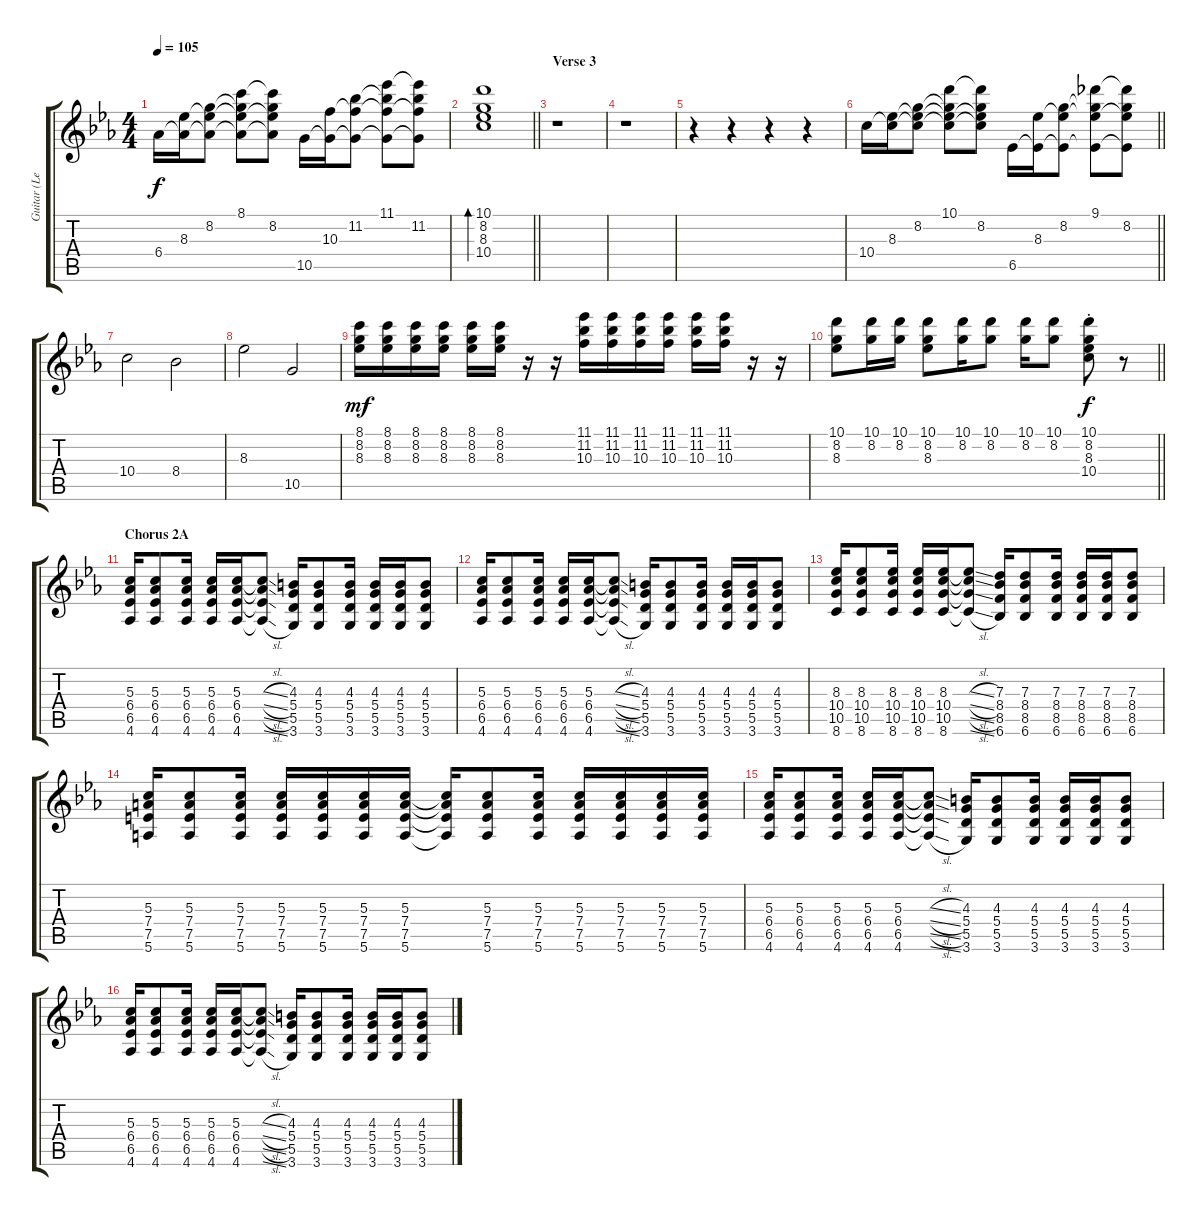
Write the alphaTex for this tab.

\track ("Guitar (Left)" "Guitar (Le") {instrument electricguitarjazz}
\staff {score tabs}
\tuning (E4 B3 G3 D3 A2 E2) {hide}
\ts (4 4)
\tempo 105
\clef g2
\ks eb
6.4.16{dy f} (8.3 6.4{t}).16 (8.2 8.3{t} 6.4{t}).8 (8.1 8.2{t} 8.3{t} 6.4{t}).8 (8.1{t} 8.2 8.3{t} 6.4{t}).8 10.5.16 (10.3 10.5{t}).16 (11.2 10.3{t} 10.5{t}).8 (11.1 11.2{t} 10.3{t} 10.5{t}).8 (11.1{t} 11.2 10.3{t} 10.5{t}).8 |
\barLineRight lightlight
(10.1 8.2 8.3 10.4).1{bd 240} |
\section ("" "Verse 3")
r.1 |
r.1 |
r.4 r.4 r.4 r.4 |
\barLineRight lightlight
10.4.16 (8.3 10.4{t}).16 (8.2 8.3{t} 10.4{t}).8 (10.1 8.2{t} 8.3{t} 10.4{t}).8 (10.1{t} 8.2 8.3{t} 10.4{t}).8 6.5.16 (8.3 6.5{t}).16 (8.2 8.3{t} 6.5{t}).8 (9.1 8.2{t} 8.3{t} 6.5{t}).8 (9.1{t} 8.2 8.3{t} 6.5{t}).8 |
10.4.2 8.4.2 |
8.3.2 10.5.2 |
(8.1 8.2 8.3).16{dy mf} (8.1 8.2 8.3).16 (8.1 8.2 8.3).16 (8.1 8.2 8.3).16 (8.1 8.2 8.3).16 (8.1 8.2 8.3).16 r.16 r.16 (11.1 11.2 10.3).16 (11.1 11.2 10.3).16 (11.1 11.2 10.3).16 (11.1 11.2 10.3).16 (11.1 11.2 10.3).16 (11.1 11.2 10.3).16 r.16 r.16 |
\barLineRight lightlight
(10.1 8.2 8.3).8 (10.1 8.2).16 (10.1 8.2).16 (10.1 8.2 8.3).8 (10.1 8.2).16 (10.1 8.2).8 (10.1 8.2).16 (10.1 8.2).8 (10.1{st} 8.2{st} 8.3{st} 10.4{st}).8{dy f} r.8 |
\section ("" "Chorus 2A")
(5.3 6.4 6.5 4.6).16 (5.3 6.4 6.5 4.6).8 (5.3 6.4 6.5 4.6).16 (5.3 6.4 6.5 4.6).16 (5.3 6.4 6.5 4.6).16 (5.3{sl t} 6.4{sl t} 6.5{sl t} 4.6{sl t}).8 (4.3 5.4 5.5 3.6).16 (4.3 5.4 5.5 3.6).8 (4.3 5.4 5.5 3.6).16 (4.3 5.4 5.5 3.6).16 (4.3 5.4 5.5 3.6).16 (4.3 5.4 5.5 3.6).8 |
(5.3 6.4 6.5 4.6).16 (5.3 6.4 6.5 4.6).8 (5.3 6.4 6.5 4.6).16 (5.3 6.4 6.5 4.6).16 (5.3 6.4 6.5 4.6).16 (5.3{sl t} 6.4{sl t} 6.5{sl t} 4.6{sl t}).8 (4.3 5.4 5.5 3.6).16 (4.3 5.4 5.5 3.6).8 (4.3 5.4 5.5 3.6).16 (4.3 5.4 5.5 3.6).16 (4.3 5.4 5.5 3.6).16 (4.3 5.4 5.5 3.6).8 |
(8.3 10.4 10.5 8.6).16 (8.3 10.4 10.5 8.6).8 (8.3 10.4 10.5 8.6).16 (8.3 10.4 10.5 8.6).16 (8.3 10.4 10.5 8.6).16 (8.3{sl t} 10.4{sl t} 10.5{sl t} 8.6{sl t}).8 (7.3 8.4 8.5 6.6).16 (7.3 8.4 8.5 6.6).8 (7.3 8.4 8.5 6.6).16 (7.3 8.4 8.5 6.6).16 (7.3 8.4 8.5 6.6).16 (7.3 8.4 8.5 6.6).8 |
(5.3 7.4 7.5 5.6).16 (5.3 7.4 7.5 5.6).8 (5.3 7.4 7.5 5.6).16 (5.3 7.4 7.5 5.6).16 (5.3 7.4 7.5 5.6).16 (5.3 7.4 7.5 5.6).16 (5.3 7.4 7.5 5.6).16 (5.3{t} 7.4{t} 7.5{t} 5.6{t}).16 (5.3 7.4 7.5 5.6).8 (5.3 7.4 7.5 5.6).16 (5.3 7.4 7.5 5.6).16 (5.3 7.4 7.5 5.6).16 (5.3 7.4 7.5 5.6).16 (5.3 7.4 7.5 5.6).16 |
(5.3 6.4 6.5 4.6).16 (5.3 6.4 6.5 4.6).8 (5.3 6.4 6.5 4.6).16 (5.3 6.4 6.5 4.6).16 (5.3 6.4 6.5 4.6).16 (5.3{sl t} 6.4{sl t} 6.5{sl t} 4.6{sl t}).8 (4.3 5.4 5.5 3.6).16 (4.3 5.4 5.5 3.6).8 (4.3 5.4 5.5 3.6).16 (4.3 5.4 5.5 3.6).16 (4.3 5.4 5.5 3.6).16 (4.3 5.4 5.5 3.6).8 |
(5.3 6.4 6.5 4.6).16 (5.3 6.4 6.5 4.6).8 (5.3 6.4 6.5 4.6).16 (5.3 6.4 6.5 4.6).16 (5.3 6.4 6.5 4.6).16 (5.3{sl t} 6.4{sl t} 6.5{sl t} 4.6{sl t}).8 (4.3 5.4 5.5 3.6).16 (4.3 5.4 5.5 3.6).8 (4.3 5.4 5.5 3.6).16 (4.3 5.4 5.5 3.6).16 (4.3 5.4 5.5 3.6).16 (4.3 5.4 5.5 3.6).8
